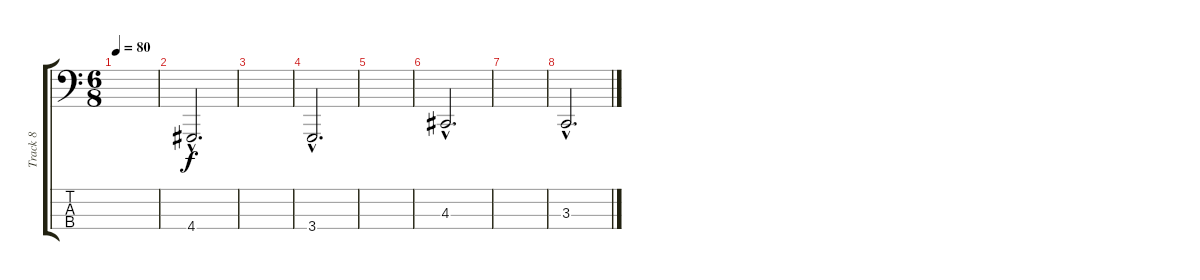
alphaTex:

\track ("Track 8" "Track 8") {instrument acousticgrandpiano}
\staff {score tabs}
\tuning (G2 D2 A1 E1) {hide}
\ts (6 8)
\tempo 80
\clef f4
\ks c
|
4.4{hac}.2{d} |
|
3.4{hac}.2{d} |
|
4.3{hac}.2{d} |
|
3.3{hac}.2{d}
